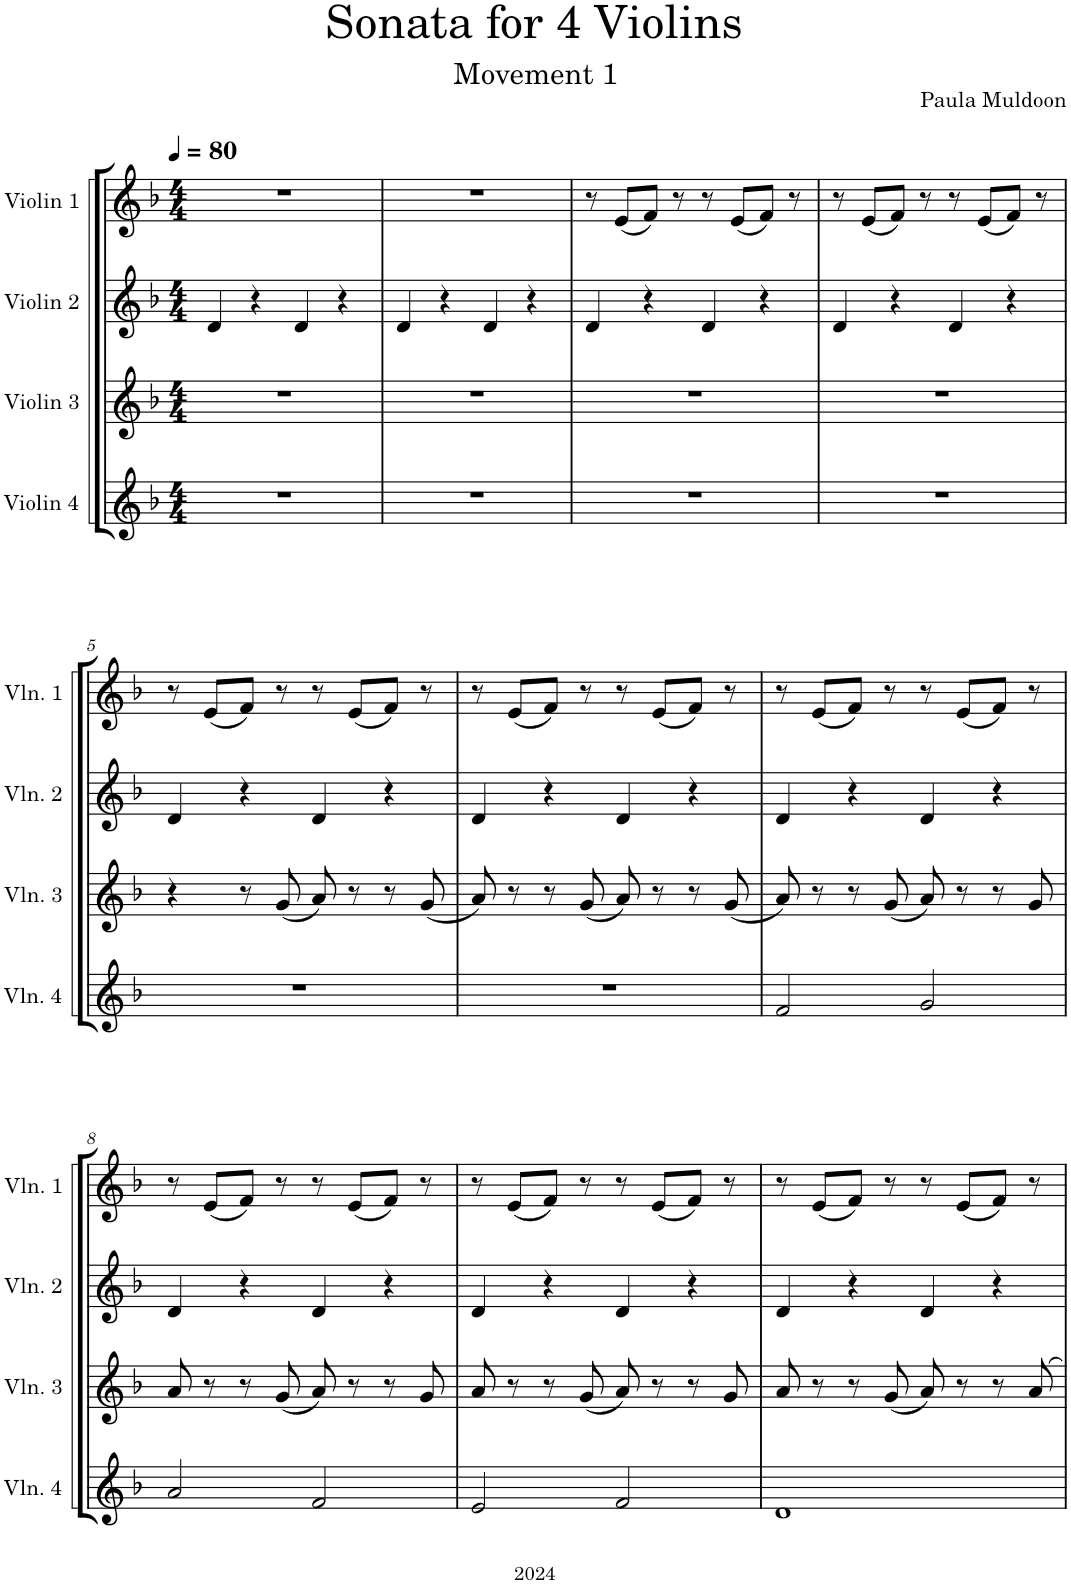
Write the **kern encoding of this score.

**kern	**kern	**kern	**kern
*part4	*part3	*part2	*part1
*staff4	*staff3	*staff2	*staff1
*I"Violin 4	*I"Violin 3	*I"Violin 2	*I"Violin 1
*I'Vln. 4	*I'Vln. 3	*I'Vln. 2	*I'Vln. 1
*clefG2	*clefG2	*clefG2	*clefG2
*k[b-]	*k[b-]	*k[b-]	*k[b-]
*M4/4	*M4/4	*M4/4	*M4/4
*MM80	*MM80	*MM80	*MM80
=1	=1	=1	=1
1r	1r	4d/	1r
.	.	4r	.
.	.	4d/	.
.	.	4r	.
=2	=2	=2	=2
1r	1r	4d/	1r
.	.	4r	.
.	.	4d/	.
.	.	4r	.
=3	=3	=3	=3
1r	1r	4d/	8r
.	.	.	(8e/L
.	.	4r	8f/J)
.	.	.	8r
.	.	4d/	8r
.	.	.	(8e/L
.	.	4r	8f/J)
.	.	.	8r
=4	=4	=4	=4
1r	1r	4d/	8r
.	.	.	(8e/L
.	.	4r	8f/J)
.	.	.	8r
.	.	4d/	8r
.	.	.	(8e/L
.	.	4r	8f/J)
.	.	.	8r
!!LO:LB:g=z
=5	=5	=5	=5
1r	4r	4d/	8r
.	.	.	(8e/L
.	8r	4r	8f/J)
.	(8g/	.	8r
.	8a/)	4d/	8r
.	8r	.	(8e/L
.	8r	4r	8f/J)
.	(8g/	.	8r
=6	=6	=6	=6
1r	8a/)	4d/	8r
.	8r	.	(8e/L
.	8r	4r	8f/J)
.	(8g/	.	8r
.	8a/)	4d/	8r
.	8r	.	(8e/L
.	8r	4r	8f/J)
.	(8g/	.	8r
=7	=7	=7	=7
2f/	8a/)	4d/	8r
.	8r	.	(8e/L
.	8r	4r	8f/J)
.	(8g/	.	8r
2g/	8a/)	4d/	8r
.	8r	.	(8e/L
.	8r	4r	8f/J)
.	8g/	.	8r
!!LO:LB:g=z
=8	=8	=8	=8
2a/	8a/	4d/	8r
.	8r	.	(8e/L
.	8r	4r	8f/J)
.	(8g/	.	8r
2f/	8a/)	4d/	8r
.	8r	.	(8e/L
.	8r	4r	8f/J)
.	8g/	.	8r
=9	=9	=9	=9
2e/	8a/	4d/	8r
.	8r	.	(8e/L
.	8r	4r	8f/J)
.	(8g/	.	8r
2f/	8a/)	4d/	8r
.	8r	.	(8e/L
.	8r	4r	8f/J)
.	8g/	.	8r
=10	=10	=10	=10
1d	8a/	4d/	8r
.	8r	.	(8e/L
.	8r	4r	8f/J)
.	(8g/	.	8r
.	8a/)	4d/	8r
.	8r	.	(8e/L
.	8r	4r	8f/J)
.	8a/	.	8r
=	=	=	=
*-	*-	*-	*-
